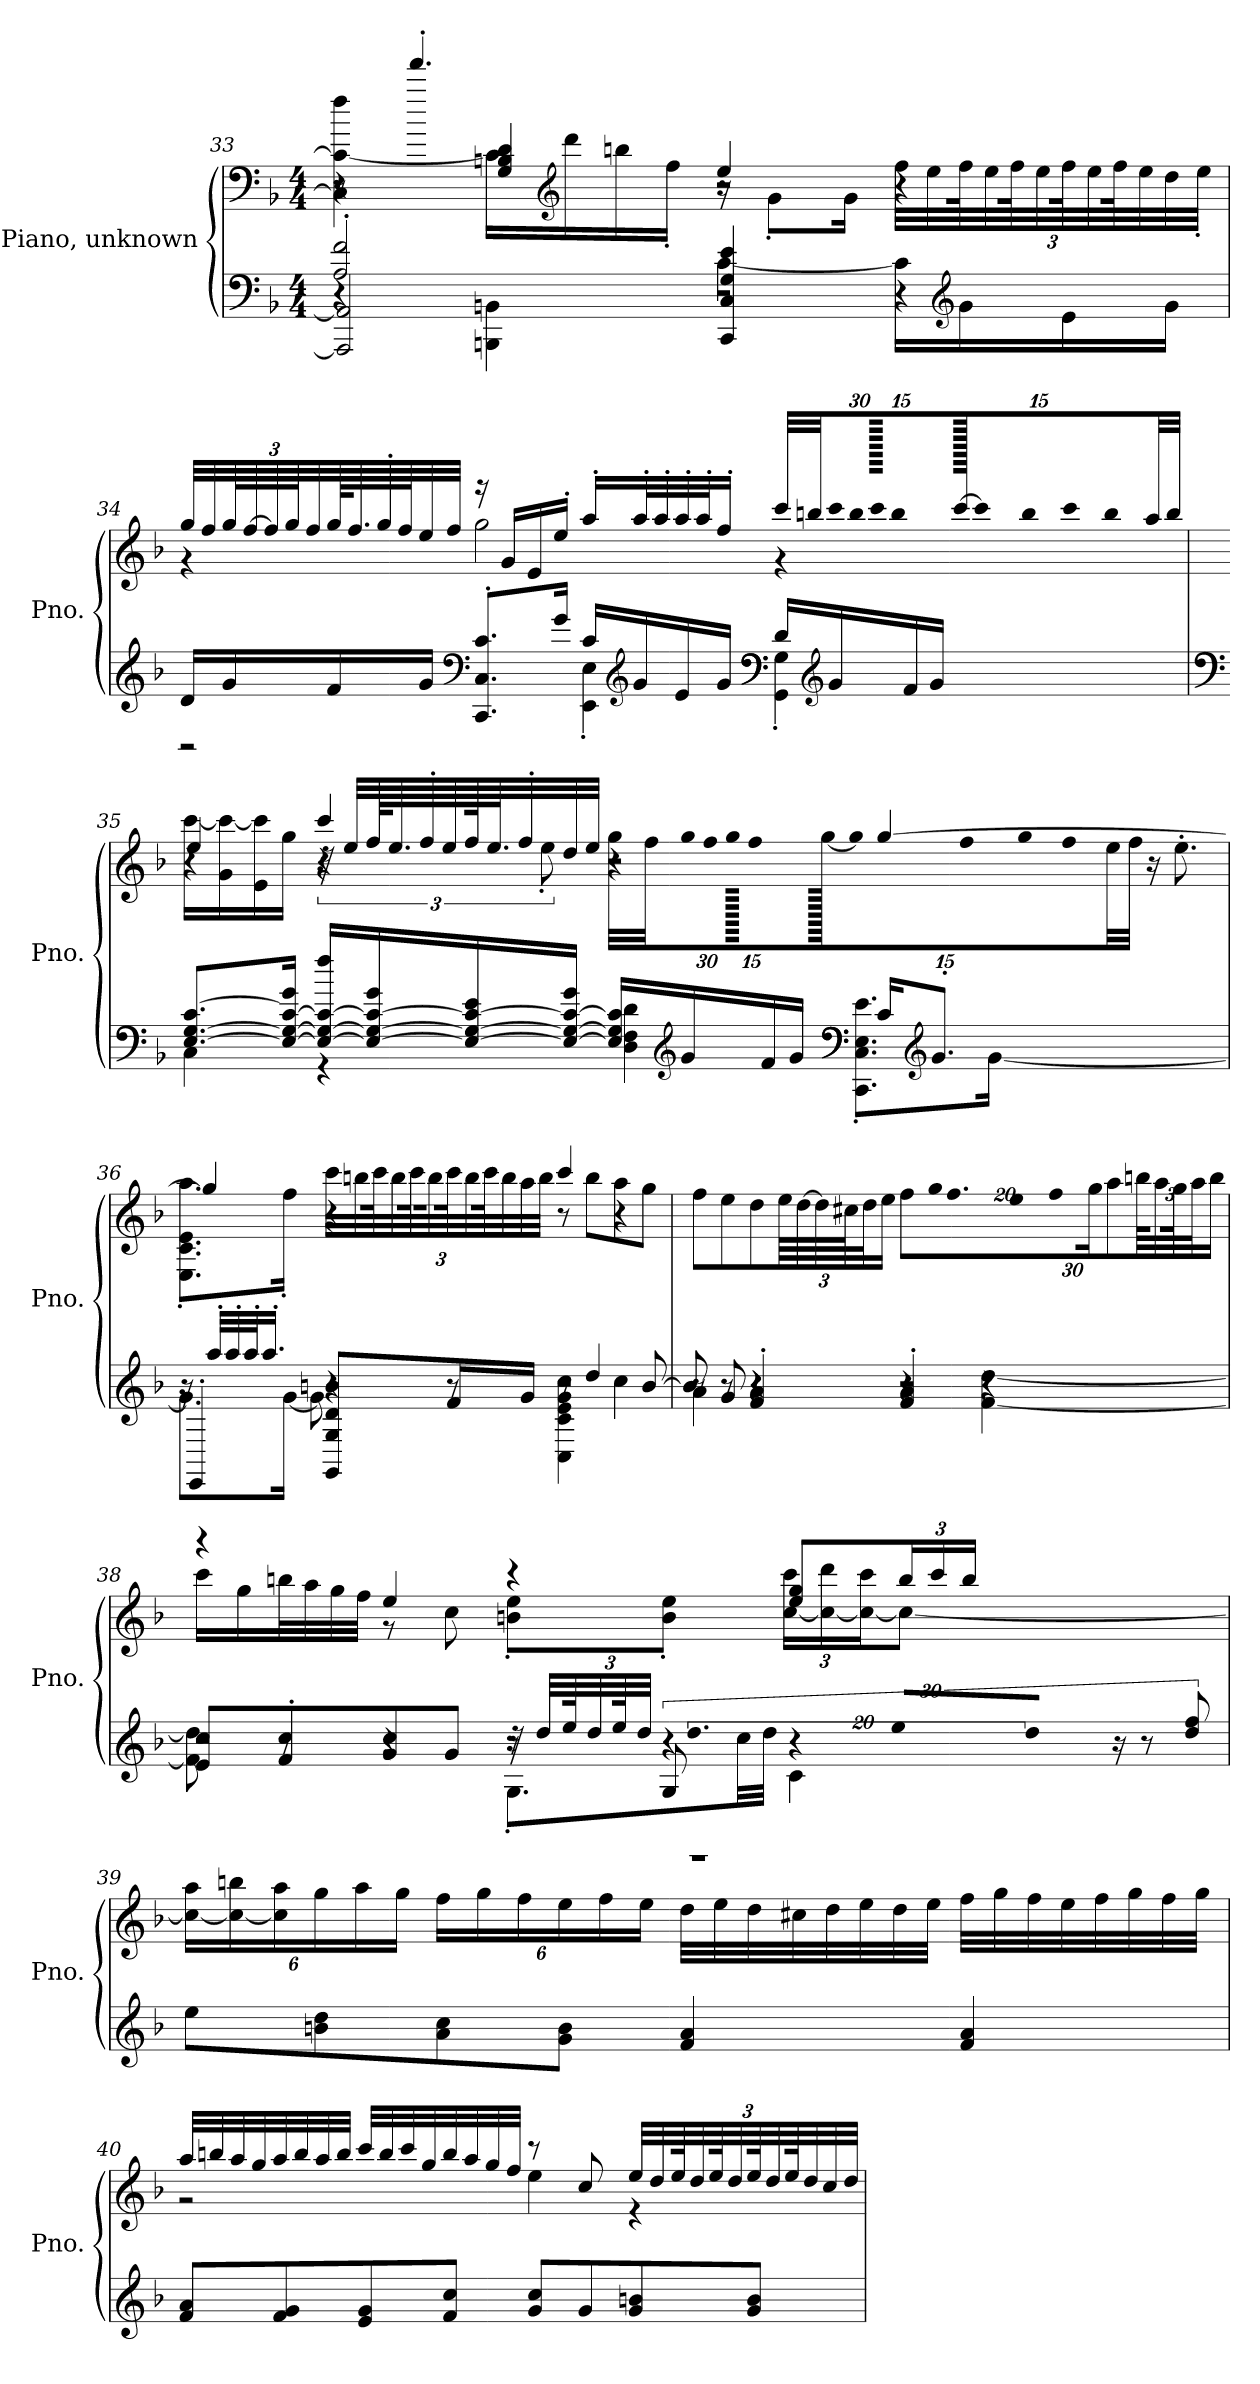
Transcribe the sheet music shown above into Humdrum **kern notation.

**kern	**kern
*part1	*part1
*staff2	*staff1
*I"Piano, unknown	*
*I'Pno.	*
!!LO:LB:g=z
*clefF4	*clefF4
*k[b-]	*k[b-]
*M4/4	*M4/4
=33	=33
*^	*^
*	*^	*	*^
2A/' 2f/'	4r	2AAA/] 2AA/]	8r	4C\] 4c\_ 4ff\	4r
.	.	.	4.fff'/	.	.
.	4BBBn\ 4BBn\	.	.	16c\LL]	4G/ 4Bn/ 4d/
*	*	*	*clefG2	*	*
.	.	.	.	16ddd\	.
.	.	.	.	16bbn\	.
.	.	.	.	16ff'\JJ	.
2r	[4c\	4CC/ 4C/ 4G/ 4e/	4ee/	16r	2r
.	.	.	.	8g'\L	.
.	.	.	.	16g\Jk	.
.	16c\LL]	4r	4r	32ff\LLL	.
.	.	.	.	32ee\	.
*clefG2	*	*	*	*	*
*	*	*	*	*Xbrackettup	*
.	16g\	.	.	96ff\K	.
.	.	.	.	48ee\	.
.	.	.	.	96ff\K	.
.	.	.	.	48ee\	.
.	16e\	.	.	96ff\K	.
.	.	.	.	48ee\	.
.	.	.	.	96ff\K	.
.	.	.	.	48ee\	.
.	16g\JJ	.	.	32dd\	.
.	.	.	.	32ee'\JJJ	.
*	*v	*v	*	*	*
*	*	*	*v	*v
!!LO:LB:g=z
=34	=34	=34	=34
16d/LL	2r	32gg/LLL	4r
.	.	32ff/	.
16g/	.	96gg/L	.
.	.	[96ff/	.
.	.	96ff/]	.
.	.	96gg/J	.
.	.	48ff/	.
16f/	.	128gg/KL	.
.	.	64.ff/	.
.	.	64gg'/	.
.	.	64ff/J	.
16g/JJ	.	32ee/	.
.	.	32ff/JJJ	.
*clefF4	*	*	*
8.CC/' 8.C/' 8.c/'L	.	16r	2gg\
.	.	16g/LL	.
.	.	16e/	.
16g/Jk	.	16ee'/JJ	.
16c/LL	4EE\' 4E\'	16aa'/LL	.
*clefG2	*	*	*
16g/	.	32aa'/L	.
.	.	32aa'/	.
16e/	.	32aa'/	.
.	.	32aa'/J	.
16g/JJ	.	16ff'/JJ	.
*clefF4	*	*	*
16d/LL	4GG\' 4G\'	32ccc/LLL	4r
.	.	32bbn/	.
*clefG2	*	*	*
!	!	!LO:N:vis=256	!
16g/	.	1920%17ccc/KL	.
!	!	!LO:N:vis=64	!
.	.	960%17bb/	.
!	!	!LO:N:vis=64	!
.	.	960%17ccc/	.
.	.	1920ryy	.
!	!	!LO:N:vis=64	!
.	.	960%17bb/	.
16f/	.	[1920ccc/	.
.	.	1920%19ccc/J]	.
.	.	48bb/	.
.	.	96ccc/K	.
.	.	48bb/	.
16g/JJ	.	32aa/	.
.	.	32bb/JJJ	.
*	*	*v	*v
!!LO:PB:g=z
=35	=35	=35
*clefF4	*	*
*	*	*^
*	*	*	*^
[8.E/ [8.G/ [8.c/L	4C\	4r	[16ccc\LL	4ee/
.	.	.	16g\ 16ccc\_	.
.	.	.	16e\ 16ccc\]	.
16E/_ 16G/_ 16c/_ 16g/Jk	.	.	16gg\JJ	.
*	*	*	*brackettup	*
16E/_ 16G/_ 16c/_ 16ff/LL	4r	4ccc/	6r	32r
.	.	.	.	32ee/LLL
16E/_ 16G/_ 16c/_ 16g/	.	.	.	128ff/KL
.	.	.	.	64.ee/
.	.	.	.	64ff'/
.	.	.	.	64ee/
16E/_ 16G/_ 16c/_ 16e/	.	.	.	128ff/K
.	.	.	.	64.ee/J
.	.	.	.	32ff'/
.	.	.	12ee'\	.
16E/_ 16G/_ 16c/_ 16g/JJ	.	.	.	32dd/
.	.	.	.	32ee/JJJ
16E/] 16G/] 16c/]LL	4D\ 4F\ 4d\	2r	32gg\LLL	4r
.	.	.	32ff\	.
*clefG2	*	*	*	*
*	*	*	*Xbrackettup	*
!	!	!	!LO:N:vis=256	!
16g/	.	.	1920%17gg\KL	.
!	!	!	!LO:N:vis=64	!
.	.	.	960%17ff\	.
!	!	!	!LO:N:vis=64	!
.	.	.	960%17gg\	.
.	.	.	1920ryy	.
!	!	!	!LO:N:vis=64	!
.	.	.	960%17ff\	.
16f/	.	.	[1920gg\	.
.	.	.	1920%19gg\J]	.
.	.	.	48ff\	.
.	.	.	96gg\K	.
.	.	.	48ff\	.
16g/JJ	.	.	32ee\	.
.	.	.	32ff\JJJ	.
*clefF4	*	*	*	*
16c/KL	8.CC\' 8.C\' 8.E\' 8.e\'L	.	16r	[4gg/
*clefG2	*	*	*	*
8.g'/J	.	.	8.ee'\	.
.	[16g\Jk	.	.	.
!!LO:LB:g=z	!!	!!
=36	=36	=36	=36	=36
*	*^	*	*	*
16r	8.g\L]	4EE'/	1r	8.E\' 8.c\' 8.e\' 8.aa\'L	4gg/]
32aa'/LLL	.	.	.	.	.
32aa'/	.	.	.	.	.
32aa'/J	.	.	.	.	.
16.aa'/JJ	.	.	.	.	.
.	[16g\Jk	.	.	16ff'\Jk	.
8GG/ 8G/ 8d/ 8bn/L	8g\]	4r	.	32ccc\LLL	4r
.	.	.	.	32bbn\	.
.	.	.	.	96ccc\K	.
.	.	.	.	48bb\	.
.	.	.	.	96ccc\K	.
.	.	.	.	48bb\	.
16f/L	8r	.	.	96ccc\K	.
.	.	.	.	48bb\	.
.	.	.	.	96ccc\K	.
.	.	.	.	48bb\	.
16g/JJ	.	.	.	32aa\	.
.	.	.	.	32bb\JJJ	.
2r	4C\ 4c\ 4e\ 4g\ 4cc\	8r	.	8r	4ccc/
.	.	4dd/	.	8bb\L	.
.	4cc\	.	.	8aa\	4r
.	.	[8b/	.	8gg\J	.
*	*	*	*v	*v	*v
!!LO:LB:g=z
=37	=37	=37	=37
8r	4a\	8b/]	8ff\L
8g/	.	8r	8ee\
4f/' 4a/'	4r	4r	8dd\
.	.	.	96ee\LLL
.	.	.	[96dd\
.	.	.	96dd\]
.	.	.	96cc#X\J
.	.	.	48dd\J
.	.	.	16ee\JJ
4f/' 4a/'	4r	2r	8ff\L
!	!	!	!LO:N:vis=256
.	.	.	1920%17gg\KLLL
!	!	!	!LO:N:vis=64.
.	.	.	640%17ff\
.	.	.	1920ryy
!	!	!	!LO:N:vis=256
.	.	.	1920%17ee\K
!	!	!	!LO:N:vis=64
.	.	.	960%17ff\JJ
.	.	.	16gg\J
4r	[4f\ [4dd\	.	8aa\
.	.	.	96bbn\KLL
.	.	.	48aa\
.	.	.	96gg\K
.	.	.	48aa\J
.	.	.	16bb\JJ
!!LO:LB:g=z
=38	=38	=38	=38
*	*	*	*^
8e/ 8cc/L	8f\] 8dd\]	2r	4r	16ccc\LL
.	.	.	.	16gg\
8f/' 8cc/'	8r	.	.	32bbn\L
.	.	.	.	32aa\
.	.	.	.	32gg\
.	.	.	.	32ff\JJJ
8g/ 8cc/	4r	.	4ee/	8r
8g/J	.	.	.	8cc\
32r	8.G'\L	8r	4r	8bn\' 8ee\'L
32dd/LLL	.	.	.	.
*Xbrackettup	*	*	*	*
96ee/K	.	.	.	.
48dd/	.	.	.	.
96ee/K	.	.	.	.
48dd/JJJ	.	.	.	.
*brackettup	*	*	*	*
!LO:N:vis=128	!	!	!	!
1920%17r	.	8G/	.	8b\' 8ee\'J
!LO:N:vis=64.	!	!	!	!
640%17dd/	.	.	.	.
1920ryy	.	.	.	.
!LO:N:vis=256	!	!	!	!
1920%17ee/KLLLL	.	.	.	.
!LO:N:vis=64	!	!	!	!
960%17dd/JJJJ	.	.	.	.
16r	32cc\LL	.	.	.
.	32dd\JJJ	.	.	.
8r	4c\	4r	8ee/ 8gg/L	[24cc\ 24ccc\LL
.	.	.	.	24cc\_ 24ddd\
.	.	.	.	24cc\_ 24ccc\J
8dd/ 8ff/	.	.	24bb/L	8cc\J_
.	.	.	24ccc/	.
.	.	.	24bb/JJ	.
*v	*v	*v	*	*
!!LO:LB:g=z	!!
=39	=39	=39
8ee\L	1r	24cc\_ 24aa\LL
.	.	24cc\_ 24bbn\
.	.	24cc\] 24aa\
8bn\ 8dd\	.	24gg\
.	.	24aa\
.	.	24gg\JJ
8a\ 8cc\	.	24ff\LL
.	.	24gg\
.	.	24ff\
8g\ 8b\J	.	24ee\
.	.	24ff\
.	.	24ee\JJ
4f/ 4a/	.	32dd\LLL
.	.	32ee\
.	.	32dd\
.	.	32cc#X\
.	.	32dd\
.	.	32ee\
.	.	32dd\
.	.	32ee\JJJ
4f/ 4a/	.	32ff\LLL
.	.	32gg\
.	.	32ff\
.	.	32ee\
.	.	32ff\
.	.	32gg\
.	.	32ff\
.	.	32gg\JJJ
!!LO:LB:g=z	!!
=40	=40	=40
8f/ 8a/L	32aa/LLL	2r
.	32bbn/	.
.	32aa/	.
.	32gg/	.
8f/ 8g/	32aa/	.
.	32bb/	.
.	32aa/	.
.	32bb/JJJ	.
8e/ 8g/	32ccc/LLL	.
.	32bb/	.
.	32ccc/	.
.	32gg/	.
8f/ 8cc/J	32bb/	.
.	32aa/	.
.	32gg/	.
.	32ff/JJJ	.
8g/ 8cc/L	8r	4ee\
8g/	8cc/	.
8g/ 8bn/	32ee/LLL	4r
.	32dd/	.
.	96ee/K	.
.	48dd/	.
.	96ee/K	.
.	48dd/	.
8g/ 8b/J	96ee/K	.
.	48dd/	.
.	96ee/K	.
.	48dd/	.
.	32cc/	.
.	32dd/JJJ	.
*	*v	*v
=	=
*-	*-
